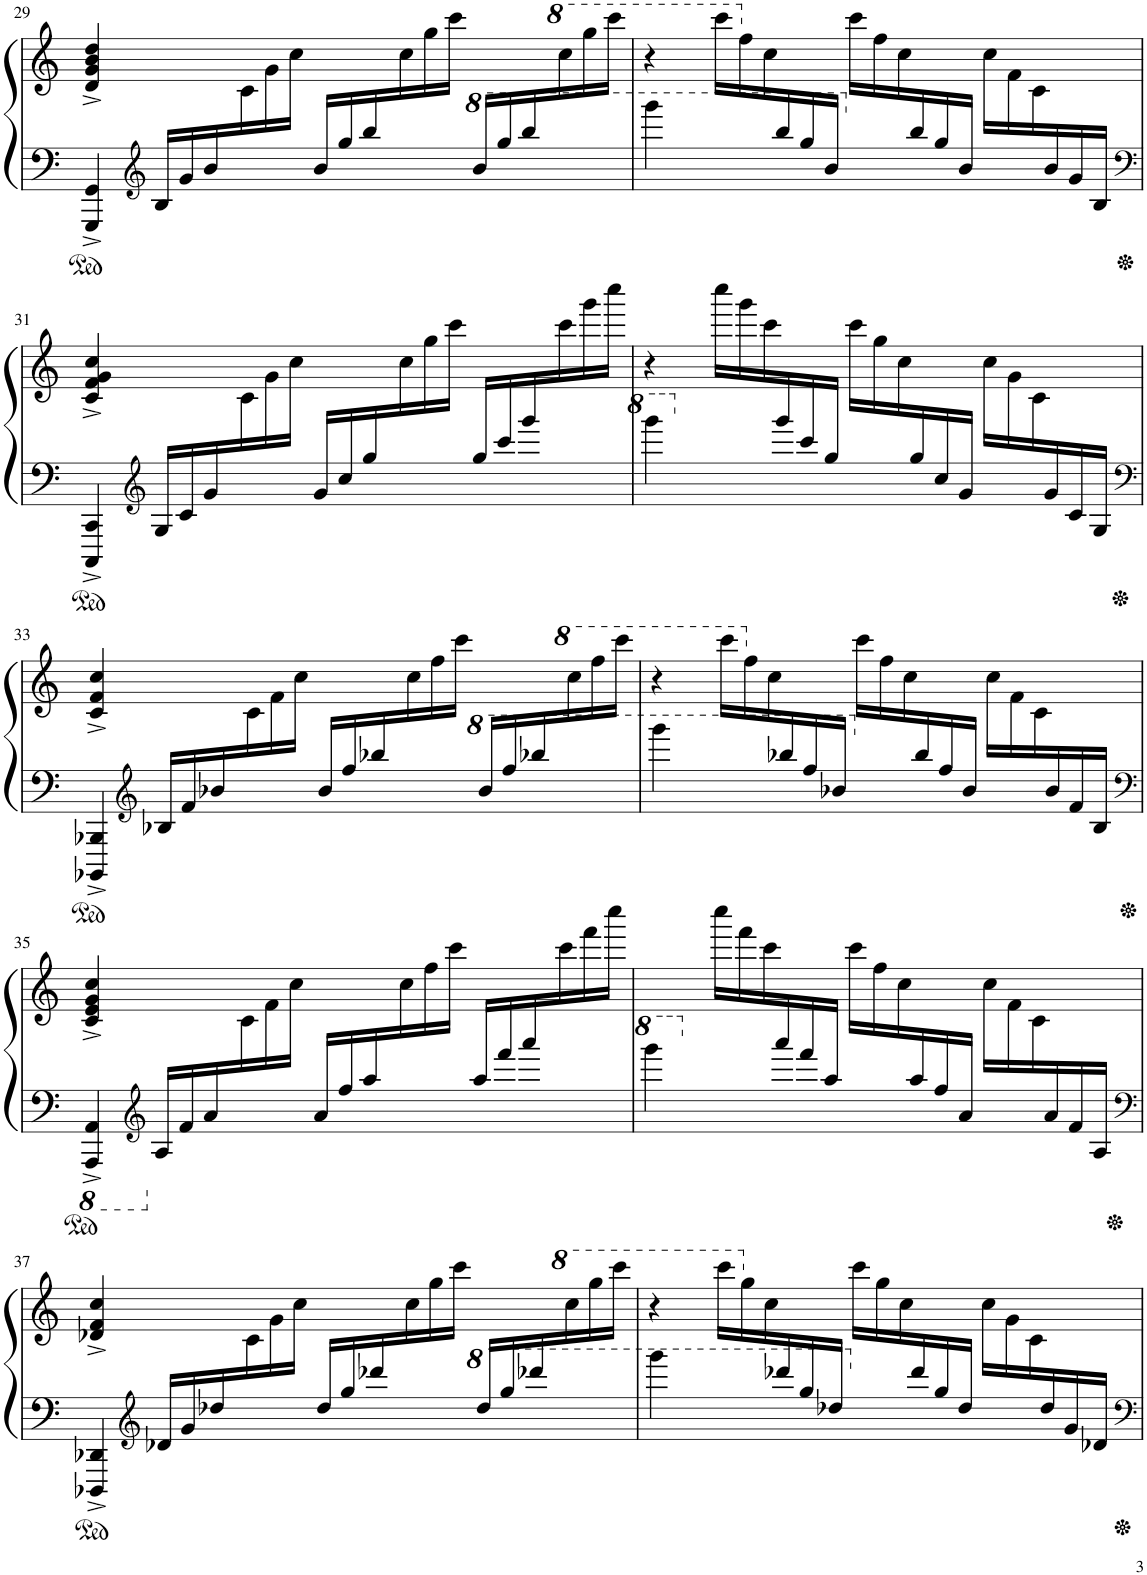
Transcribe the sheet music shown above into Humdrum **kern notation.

**kern	**kern
*part1	*part1
*staff2	*staff1
*I"Piano	*
*I'Pno.	*
!!LO:PB:g=z
*clefF4	*clefG2
*k[]	*k[]
*M4/4	*M4/4
=29	=29
*	*^
4GGG/^ 4GG/^	4d/^ 4g/^ 4b/^ 4dd/^	4.ryy
*clefG2	*	*
*Xbrackettup	*	*
24B/LL	2ryy	.
24g/	.	.
24b/	.	.
8ryy	.	24c\
.	.	24g\
.	.	24cc\JJ
24b/LL	.	8ryy
24gg/	.	.
24bb/	.	.
8ryy	.	24cc\
.	.	24gg\
.	.	24ccc\JJ
*8va	*	*
24bb/LL	8ryy	8ryy
24ggg/	.	.
24bbb/	.	.
*	*8va	*
8ryy	8ryy	24ccc\
.	.	24ggg\
.	.	24cccc\JJ
=30	=30	=30
4gggg\	4r	4ryy
*	*	*Xbrackettup
8ryy	8ryy	24cccc\LL
.	.	24fff\
.	.	24ccc\
*	*X8va	*
24bbb/	8ryy	8ryy
24ggg/	.	.
24bb/JJ	.	.
*X8va	*	*
8ryy	2ryy	24ccc\LL
.	.	24ff\
.	.	24cc\
24bb/	.	8ryy
24gg/	.	.
24b/JJ	.	.
8ryy	.	24cc\LL
.	.	24f\
.	.	24c\
24b/	.	8ryy
24g/	.	.
24B/ 24g/JJ	.	.
!!LO:LB:g=z	!!
=31	=31	=31
*clefF4	*	*
4CCC/^ 4CC/^	4c/^ 4f/^ 4g/^ 4cc/^	4.ryy
*clefG2	*	*
24G/LL	2ryy	.
24c/	.	.
24g/	.	.
8ryy	.	24c\
.	.	24g\
.	.	24cc\JJ
24g/LL	.	8ryy
24cc/	.	.
24gg/	.	.
8ryy	.	24cc\
.	.	24gg\
.	.	24ccc\JJ
24gg/LL	4ryy	8ryy
24ccc/	.	.
24ggg/	.	.
8ryy	.	24ccc\
.	.	24ggg\
.	.	24cccc\JJ
=32	=32	=32
*8va	*	*
4gggg\	4r	4ryy
*X8va	*	*
8ryy	4ryy	24cccc\LL
.	.	24ggg\
.	.	24ccc\
24ggg/	.	8ryy
24ccc/	.	.
24gg/JJ	.	.
8ryy	2ryy	24ccc\LL
.	.	24gg\
.	.	24cc\
24gg/	.	8ryy
24cc/	.	.
24g/JJ	.	.
8ryy	.	24cc\LL
.	.	24g\
.	.	24c\
24g/	.	8ryy
24c/	.	.
24G/ 24g/JJ	.	.
!!LO:LB:g=z	!!
=33	=33	=33
*clefF4	*	*
4BBBB-X/^ 4BBB-X/^	4c/^ 4f/^ 4cc/^	4.ryy
*clefG2	*	*
24B-X/LL	2ryy	.
24f/	.	.
24b-X/	.	.
8ryy	.	24c\
.	.	24f\
.	.	24cc\JJ
24b-/LL	.	8ryy
24ff/	.	.
24bb-X/	.	.
8ryy	.	24cc\
.	.	24ff\
.	.	24ccc\JJ
*8va	*	*
24bb-/LL	8ryy	8ryy
24fff/	.	.
24bbb-X/	.	.
*	*8va	*
8ryy	8ryy	24ccc\
.	.	24fff\
.	.	24cccc\JJ
=34	=34	=34
4gggg\	4r	4ryy
8ryy	8ryy	24cccc\LL
.	.	24fff\
.	.	24ccc\
*	*X8va	*
24bbb-X/	8ryy	8ryy
24fff/	.	.
24bb-X/JJ	.	.
*X8va	*	*
8ryy	2ryy	24ccc\LL
.	.	24ff\
.	.	24cc\
24bb-/	.	8ryy
24ff/	.	.
24b-/JJ	.	.
8ryy	.	24cc\LL
.	.	24f\
.	.	24c\
24b-/	.	8ryy
24f/	.	.
24B/ 24a/JJ	.	.
!!LO:LB:g=z	!!
=35	=35	=35
*clefF4	*	*
*8ba	*	*
4AAAA/^ 4AAA/^	4c/^ 4e/^ 4g/^ 4cc/^	4.ryy
*clefG2	*	*
*X8ba	*	*
24A/LL	2ryy	.
24f/	.	.
24a/	.	.
8ryy	.	24c\
.	.	24f\
.	.	24cc\JJ
24a/LL	.	8ryy
24ff/	.	.
24aa/	.	.
8ryy	.	24cc\
.	.	24ff\
.	.	24ccc\JJ
24aa/LL	4ryy	8ryy
24fff/	.	.
24aaa/	.	.
8ryy	.	24ccc\
.	.	24fff\
.	.	24cccc\JJ
=36	=36	=36
*8va	*	*
4gggg\	4ryy	4ryy
*X8va	*	*
8ryy	4ryy	24cccc\LL
.	.	24fff\
.	.	24ccc\
24aaa/	.	8ryy
24fff/	.	.
24aa/JJ	.	.
8ryy	2ryy	24ccc\LL
.	.	24ff\
.	.	24cc\
24aa/	.	8ryy
24ff/	.	.
24a/JJ	.	.
8ryy	.	24cc\LL
.	.	24f\
.	.	24c\
24a/	.	8ryy
24f/	.	.
24A/ 24g/JJ	.	.
!!LO:LB:g=z	!!
=37	=37	=37
*clefF4	*	*
4DDD-X/^ 4DD-X/^	4d-X/^ 4f/^ 4cc/^	4.ryy
*clefG2	*	*
24d-X/LL	2ryy	.
24g/	.	.
24dd-X/	.	.
8ryy	.	24c\
.	.	24g\
.	.	24cc\JJ
24dd-/LL	.	8ryy
24gg/	.	.
24ddd-X/	.	.
8ryy	.	24cc\
.	.	24gg\
.	.	24ccc\JJ
*8va	*	*
24ddd-/LL	8ryy	8ryy
24ggg/	.	.
24dddd-X/	.	.
*	*8va	*
8ryy	8ryy	24ccc\
.	.	24ggg\
.	.	24cccc\JJ
=38	=38	=38
4gggg\	4r	4ryy
8ryy	8ryy	24cccc\LL
.	.	24ggg\
.	.	24ccc\
*	*X8va	*
24dddd-X/	8ryy	8ryy
24ggg/	.	.
24ddd-X/JJ	.	.
*X8va	*	*
8ryy	2ryy	24ccc\LL
.	.	24gg\
.	.	24cc\
24ddd-/	.	8ryy
24gg/	.	.
24dd-/JJ	.	.
8ryy	.	24cc\LL
.	.	24g\
.	.	24c\
24dd-/	.	8ryy
24g/	.	.
24d-X/ 24g/JJ	.	.
*	*v	*v
=	=
*-	*-
